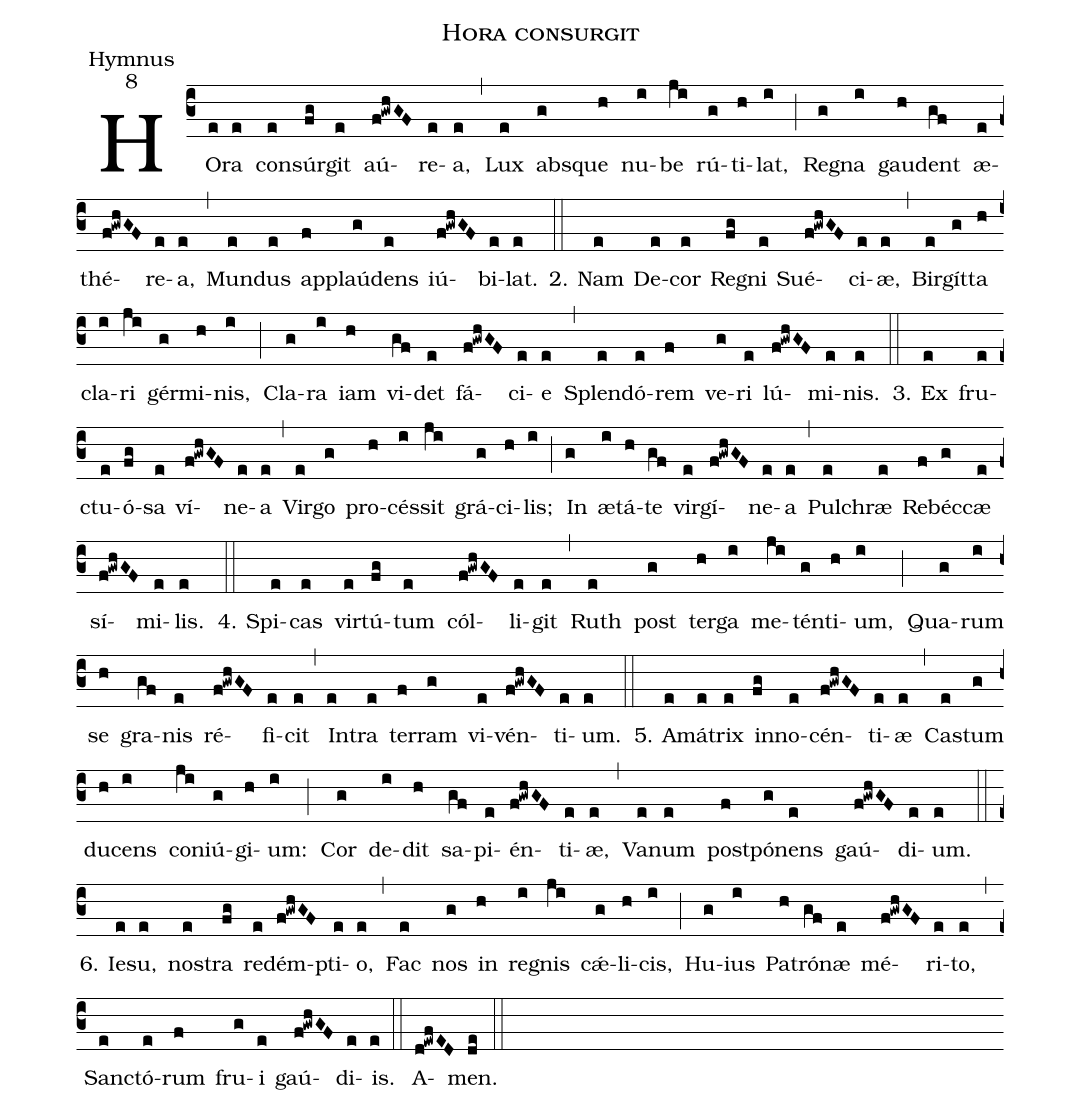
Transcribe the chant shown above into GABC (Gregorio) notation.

name:Hora consurgit;
office-part:Hymnus;
mode:8;
%%
(c3)HO(e)ra(e) con(e)súr(fg)git(e) aú(f!gwhGF)re(e)a,(e) (,)
Lux(e) abs(g)que(h) nu(i)be(ji) rú(g)ti(h)lat,(i) (;)
Re(g)gna(i) gau(h)dent(gf) æ(e)thé(f!gwhGF)re(e)a,(e) (,)
Mun(e)dus(e) ap(f)plaú(g)dens(e) iú(f!gwhGF)bi(e)lat.(e) (::)

2. Nam(e) De(e)cor(e) Re(fg)gni(e) Sué(f!gwhGF)ci(e)æ,(e) (,)
Bir(e)gít(g)ta(h) cla(i)ri(ji) gér(g)mi(h)nis,(i) (;)
Cla(g)ra(i) iam(h) vi(gf)det(e) fá(f!gwhGF)ci(e)e(e) (,)
Splen(e)dó(e)rem(f) ve(g)ri(e) lú(f!gwhGF)mi(e)nis.(e) (::)

3. Ex(e) fru(e)ctu(e)ó(fg)sa(e) ví(f!gwhGF)ne(e)a(e) (,)
Vir(e)go(g) pro(h)cés(i)sit(ji) grá(g)ci(h)lis;(i) (;)
In(g) æ(i)tá(h)te(gf) vir(e)gí(f!gwhGF)ne(e)a(e) (,)
Pul(e)chræ(e) Re(f)béc(g)cæ(e) sí(f!gwhGF)mi(e)lis.(e) (::)

4. Spi(e)cas(e) vir(e)tú(fg)tum(e) cól(f!gwhGF)li(e)git(e) (,)
Ruth(e) post(g) ter(h)ga(i) me(ji)tén(g)ti(h)um,(i) (;)
Qua(g)rum(i) se(h) gra(gf)nis(e) ré(f!gwhGF)fi(e)cit(e) (,)
In(e)tra(e) ter(f)ram(g) vi(e)vén(f!gwhGF)ti(e)um.(e) (::)

5. A(e)má(e)trix(e) in(fg)no(e)cén(f!gwhGF)ti(e)æ(e) (,)
Cas(e)tum(g) du(h)cens(i) con(ji)iú(g)gi(h)um:(i) (;)
Cor(g) de(i)dit(h) sa(gf)pi(e)én(f!gwhGF)ti(e)æ,(e) (,)
Va(e)num(e) post(f)pón(g)ens(e) gaú(f!gwhGF)di(e)um.(e) (::)

6. Ie(e)su,(e) nos(e)tra(fg) re(e)dém(f!gwhGF)pti(e)o,(e) (,)
Fac(e) nos(g) in(h) re(i)gnis(ji) cǽ(g)li(h)cis,(i) (;)
Hu(g)ius(i) Pa(h)tró(gf)næ(e) mé(f!gwhGF)ri(e)to,(e) (,)
San(e)ctó(e)rum(f) fru(g)i(e) gaú(f!gwhGF)di(e)is.(e) (::)
A(d!ewfED)men.(de) (::)
